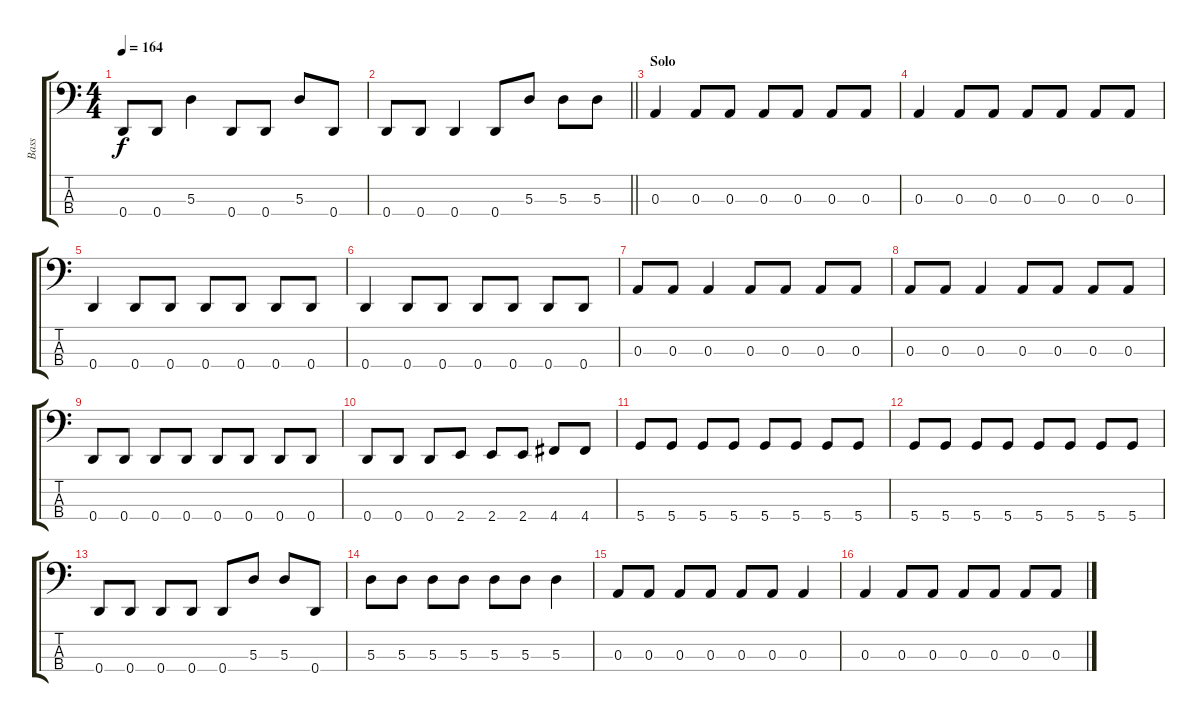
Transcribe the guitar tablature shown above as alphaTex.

\track ("Bass" "Bass") {instrument electricbassfinger}
\staff {score tabs}
\tuning (G2 D2 A1 D1) {hide}
\ts (4 4)
\tempo 164
\clef f4
\ks c
0.4.8{dy f} 0.4.8 5.3.4 0.4.8 0.4.8 5.3.8 0.4.8 |
\barLineRight lightlight
0.4.8 0.4.8 0.4.4 0.4.8 5.3.8 5.3.8 5.3.8 |
\section ("" "Solo")
0.3.4{volume 9} 0.3.8 0.3.8 0.3.8 0.3.8 0.3.8 0.3.8 |
0.3.4 0.3.8 0.3.8 0.3.8 0.3.8 0.3.8 0.3.8 |
0.4.4 0.4.8 0.4.8 0.4.8 0.4.8 0.4.8 0.4.8 |
0.4.4 0.4.8 0.4.8 0.4.8 0.4.8 0.4.8 0.4.8 |
0.3.8 0.3.8 0.3.4 0.3.8 0.3.8 0.3.8 0.3.8 |
0.3.8 0.3.8 0.3.4 0.3.8 0.3.8 0.3.8 0.3.8 |
0.4.8 0.4.8 0.4.8 0.4.8 0.4.8 0.4.8 0.4.8 0.4.8 |
0.4.8 0.4.8 0.4.8 2.4.8 2.4.8 2.4.8 4.4.8 4.4.8 |
5.4.8 5.4.8 5.4.8 5.4.8 5.4.8 5.4.8 5.4.8 5.4.8 |
5.4.8 5.4.8 5.4.8 5.4.8 5.4.8 5.4.8 5.4.8 5.4.8 |
0.4.8 0.4.8 0.4.8 0.4.8 0.4.8 5.3.8 5.3.8 0.4.8 |
5.3.8 5.3.8 5.3.8 5.3.8 5.3.8 5.3.8 5.3.4 |
0.3.8 0.3.8 0.3.8 0.3.8 0.3.8 0.3.8 0.3.4 |
0.3.4 0.3.8 0.3.8 0.3.8 0.3.8 0.3.8 0.3.8
